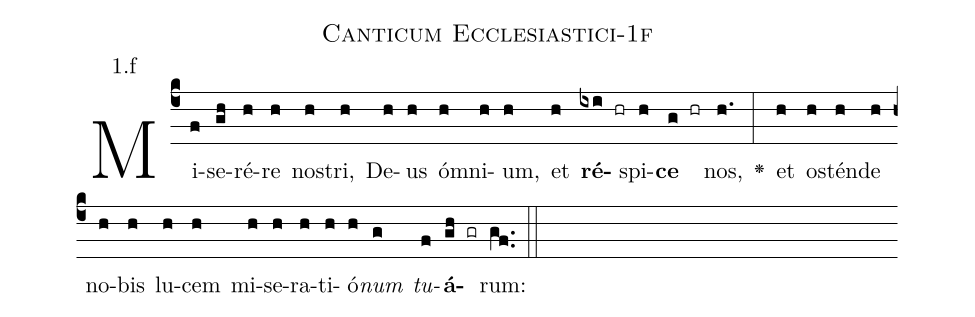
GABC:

name: Canticum Ecclesiastici-1f;
annotation: 1.f;
%%
(c4)Mi(f)se(gh)ré(h)re(h) no(h)stri,(h) De(h)us(h) óm(h)ni(h)um,(h) et(h) <b>ré</b>(ixi hr)spi(h)<b>ce</b>(g hr) nos,(h.) <v>\greheightstar</v>(:) et(h) o(h)stén(h)de(h) no(h)bis(h) lu(h)cem(h) mi(h)se(h)ra(h)ti(h)ó(h)<i>num</i>(g) <i>tu</i>(f)<b>á</b>(gh gr)rum:(gf..) (::)


%E(h) u(h) o(g) u(f) a(gh) e.(gf..) (::)
